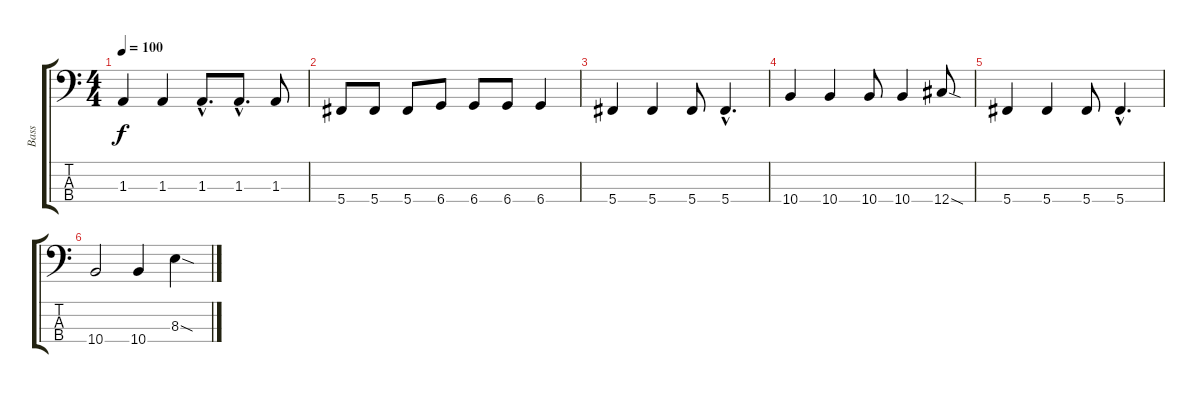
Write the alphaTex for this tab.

\track ("Bass" "Bass") {instrument electricbassfinger}
\staff {score tabs}
\tuning (Gb2 Db2 Ab1 Db1) {hide}
\ts (4 4)
\tempo 100
\clef f4
\ks c
1.3.4{dy f} 1.3.4 1.3{hac}.8{d} 1.3{hac}.8{d} 1.3.8 |
5.4.8 5.4.8 5.4.8 6.4.8 6.4.8 6.4.8 6.4.4 |
5.4.4 5.4.4 5.4.8 5.4{hac}.4{d} |
10.4.4 10.4.4 10.4.8 10.4.4 12.4{sod}.8 |
5.4.4 5.4.4 5.4.8 5.4{hac}.4{d} |
10.4.2 10.4.4 8.3{sod}.4
